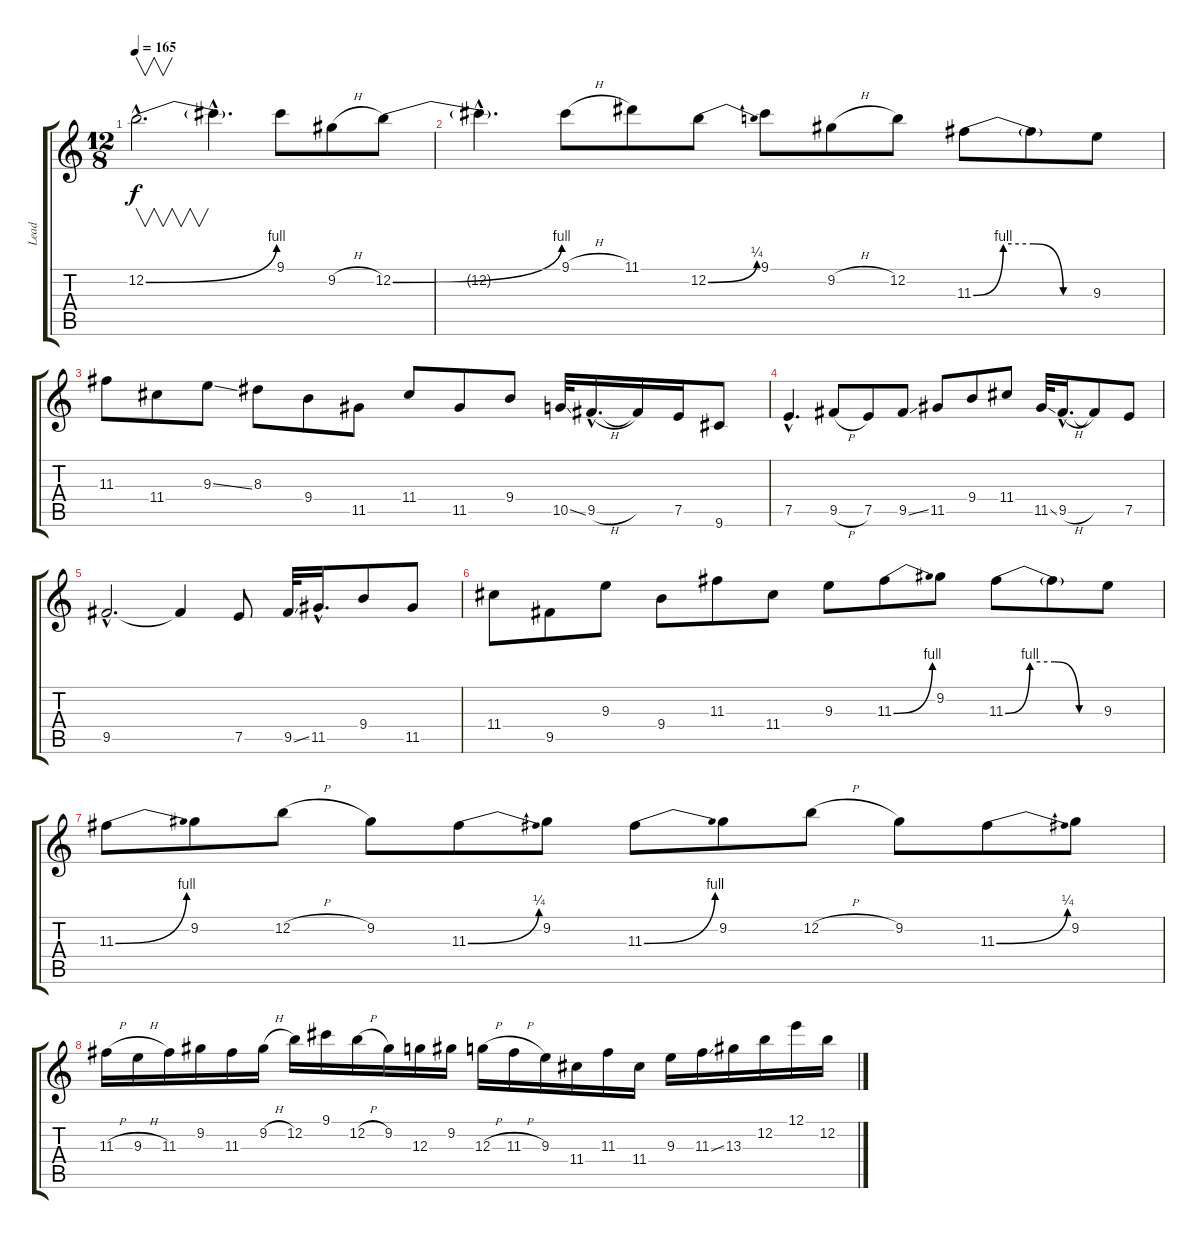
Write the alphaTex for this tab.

\track ("Lead" "Lead") {instrument overdrivenguitar}
\staff {score tabs}
\tuning (E4 B3 G3 D3 A2 E2) {hide}
\ts (12 8)
\tempo 165
\clef g2
\ks c
12.2{be (bend 0 0 60 4) hac}.2{v d dy f instrument overdrivenguitar} 12.2{hac t}.4{d} 9.1.8 9.2{h}.8 12.2{be (bend 0 0 60 4)}.8 |
12.2{hac t}.4{d} 9.1{h}.8 11.1.8 12.2{be (bend 0 0 60 1)}.8 9.1.8 9.2{h}.8 12.2.8 11.3{be (custom 0 0 15 4 30 4 45 0 60 0)}.8 11.3{t}.8 9.3.8 |
11.3.8 11.4.8 9.3{ss}.8 8.3.8 9.4.8 11.5.8 11.4.8 11.5.8 9.4.8 10.5{ss}.32 9.5{h hac}.16{d} 9.5{t}.16 7.5.16 9.6.8 |
7.5{hac}.4{d} 9.5{h}.8 7.5.8 9.5{ss}.8 11.5.8 9.4.8 11.4.8 11.5{ss}.32 9.5{h hac}.16{d} 9.5{t}.8 7.5.8 |
9.5{hac}.2{d} 9.5{t}.4 7.5.8 9.5{ss}.32 11.5{hac}.16{d} 9.4.8 11.5.8 |
11.4.8 9.5.8 9.3.8 9.4.8 11.3.8 11.4.8 9.3.8 11.3{be (bend 0 0 60 4)}.8 9.2.8 11.3{be (custom 0 0 15 4 30 4 45 0 60 0)}.8 11.3{t}.8 9.3.8 |
11.3{be (bend 0 0 60 4)}.8 9.2.8 12.2{h}.8 9.2.8 11.3{be (bend 0 0 60 1)}.8 9.2.8 11.3{be (bend 0 0 60 4)}.8 9.2.8 12.2{h}.8 9.2.8 11.3{be (bend 0 0 60 1)}.8 9.2.8 |
11.3{h}.16 9.3{h}.16 11.3.16 9.2.16 11.3.16 9.2{h}.16 12.2.16 9.1.16 12.2{h}.16 9.2.16 12.3.16 9.2.16 12.3{h}.16 11.3{h}.16 9.3.16 11.4.16 11.3.16 11.4.16 9.3.16 11.3{ss}.16 13.3.16 12.2.16 12.1.16 12.2.16
